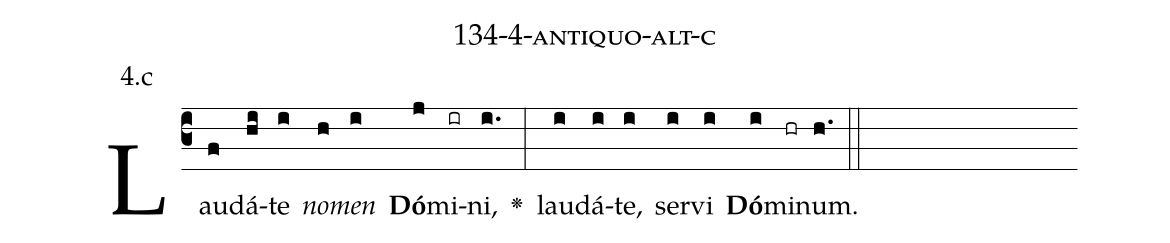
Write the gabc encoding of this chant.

name: 134-4-antiquo-alt-c;
annotation: 4.c;
%%
(c3)Lau(f)dá(hi)te(i) <i>no</i>(h)<i>men</i>(i) <b>Dó</b>(j)mi(ir)ni,(i.) <v>\greheightstar</v>(:) lau(i)dá(i)te,(i) ser(i)vi(i) <b>Dó</b>(i)mi(hr)num.(h.) (::)


%E(i) u(i) o(i) u(i) a(i) e.(h.) (::)
